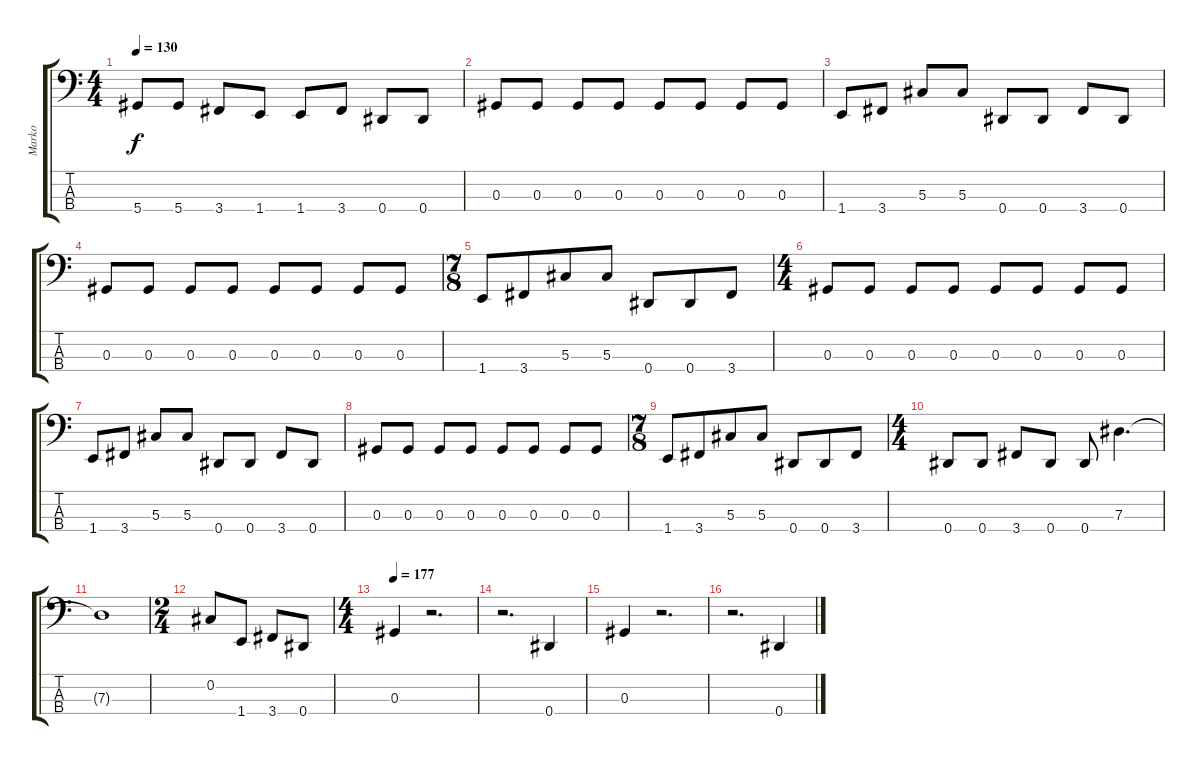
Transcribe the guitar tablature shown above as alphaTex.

\track ("Marko" "Marko") {instrument electricbasspick}
\staff {score tabs}
\tuning (Gb2 Db2 Ab1 Eb1) {hide}
\ts (4 4)
\tempo 130
\clef f4
\ks c
5.4.8{dy f} 5.4.8 3.4.8 1.4.8 1.4.8 3.4.8 0.4.8 0.4.8 |
0.3.8 0.3.8 0.3.8 0.3.8 0.3.8 0.3.8 0.3.8 0.3.8 |
1.4.8 3.4.8 5.3.8 5.3.8 0.4.8 0.4.8 3.4.8 0.4.8 |
0.3.8 0.3.8 0.3.8 0.3.8 0.3.8 0.3.8 0.3.8 0.3.8 |
\ts (7 8)
1.4.8 3.4.8 5.3.8 5.3.8 0.4.8 0.4.8 3.4.8 |
\ts (4 4)
0.3.8 0.3.8 0.3.8 0.3.8 0.3.8 0.3.8 0.3.8 0.3.8 |
1.4.8 3.4.8 5.3.8 5.3.8 0.4.8 0.4.8 3.4.8 0.4.8 |
0.3.8 0.3.8 0.3.8 0.3.8 0.3.8 0.3.8 0.3.8 0.3.8 |
\ts (7 8)
1.4.8 3.4.8 5.3.8 5.3.8 0.4.8 0.4.8 3.4.8 |
\ts (4 4)
0.4.8 0.4.8 3.4.8 0.4.8 0.4.8 7.3.4{d} |
7.3{t}.1 |
\ts (2 4)
0.2.8 1.4.8 3.4.8 0.4.8 |
\ts (4 4)
\tempo 177
0.3.4 r.2{d} |
r.2{d} 0.4.4 |
0.3.4 r.2{d} |
r.2{d} 0.4.4
